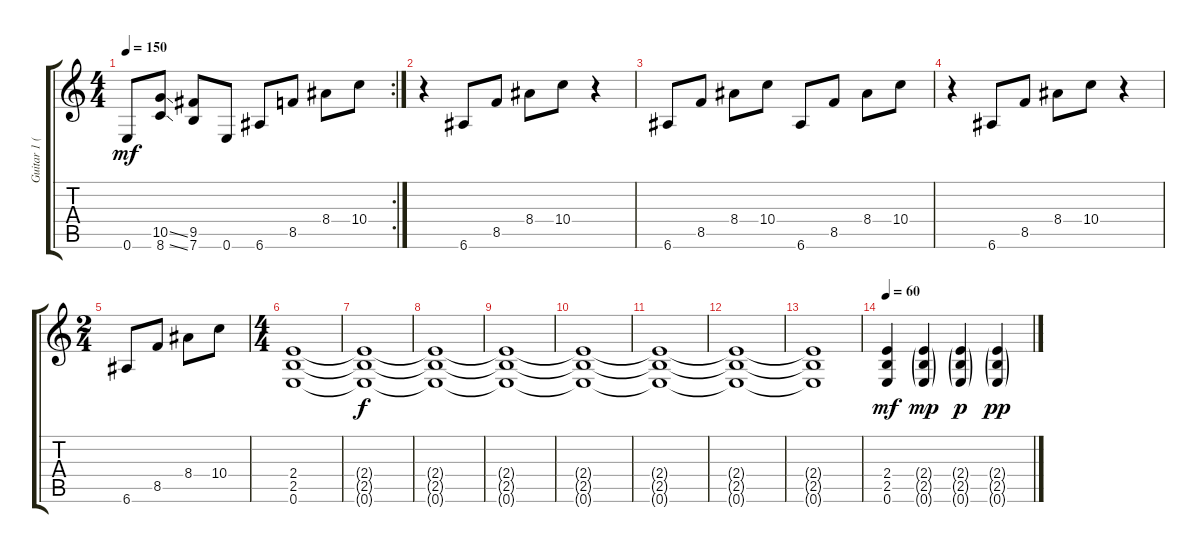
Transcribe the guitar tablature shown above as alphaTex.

\track ("Guitar 1 (Dave Mustaine)" "Guitar 1 (") {instrument distortionguitar}
\staff {score tabs}
\tuning (E4 B3 G3 D3 A2 E2) {hide}
\rc 2
\ts (4 4)
\tempo 150
\clef g2
\ks c
0.6.8{dy mf} (10.5{ss} 8.6{ss}).8 (9.5 7.6).8 0.6.8 6.6.8 8.5.8 8.4.8 10.4.8 |
r.4 6.6.8 8.5.8 8.4.8 10.4.8 r.4 |
6.6.8 8.5.8 8.4.8 10.4.8 6.6.8 8.5.8 8.4.8 10.4.8 |
r.4 6.6.8 8.5.8 8.4.8 10.4.8 r.4 |
\ts (2 4)
6.6.8 8.5.8 8.4.8 10.4.8 |
\ts (4 4)
(2.4 2.5 0.6).1 |
(2.4{t} 2.5{t} 0.6{t}).1{dy f} |
(2.4{t} 2.5{t} 0.6{t}).1 |
(2.4{t} 2.5{t} 0.6{t}).1 |
(2.4{t} 2.5{t} 0.6{t}).1 |
(2.4{t} 2.5{t} 0.6{t}).1 |
(2.4{t} 2.5{t} 0.6{t}).1 |
(2.4{t} 2.5{t} 0.6{t}).1 |
\tempo 60
(2.4 2.5 0.6).4{dy mf} (2.4{g} 2.5{g} 0.6{g}).4{dy mp} (2.4{g} 2.5{g} 0.6{g}).4{dy p} (2.4{g} 2.5{g} 0.6{g}).4{dy pp}
